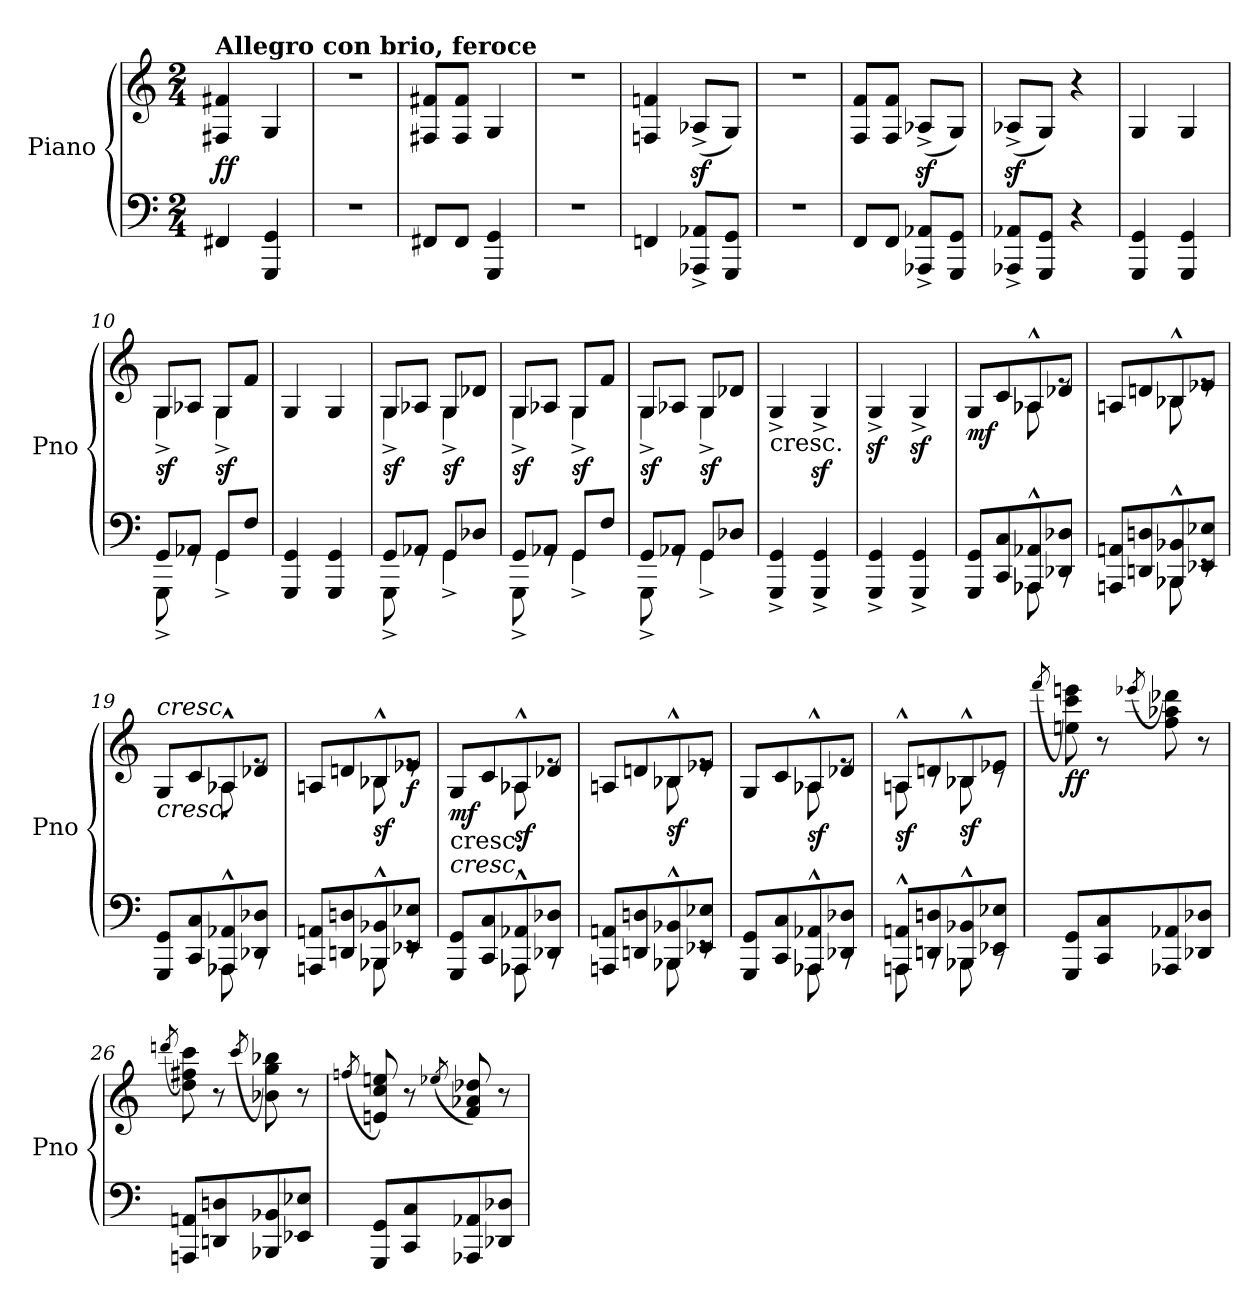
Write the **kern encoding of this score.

**kern	**kern	**dynam
*part1	*part1	*part1
*staff2	*staff1	*staff1/2
*I"Piano	*	*
*I'Pno	*	*
*clefF4	*clefG2	*
*k[]	*k[]	*
*M2/4	*M2/4	*
=1	=1	=1
!	!LO:TX:a:B:t=Allegro con brio, feroce	!
!	!	!LO:DY:b
4FF#X/	4F#X/ 4f#X/	ff
4GGG/ 4GG/	4G/	.
=2	=2	=2
2r	2r	.
=3	=3	=3
8FF#X/L	8F#X/ 8f#X/L	.
8FF#/J	8F#/ 8f#/J	.
4GGG/ 4GG/	4G/	.
=4	=4	=4
2r	2r	.
=5	=5	=5
4FFn/	4Fn/ 4fn/	.
8AAA-X/^ 8AA-X/^L	(8A-Xz<^/L	.
8GGG/ 8GG/J	8G/J)	.
=6	=6	=6
2r	2r	.
=7	=7	=7
8FF/L	8F/ 8f/L	.
8FF/J	8F/ 8f/J	.
8AAA-X/^ 8AA-X/^L	(8A-Xz<^/L	.
8GGG/ 8GG/J	8G/J)	.
!!LO:LB:g=z
=8	=8	=8
8AAA-X/^ 8AA-X/^L	(8A-Xz<^/L	.
8GGG/ 8GG/J	8G/J)	.
4r	4r	.
=9	=9	=9
4GGG/ 4GG/	4G/	.
4GGG/ 4GG/	4G/	.
=10	=10	=10
*^	*^	*
!	!	!	!	!LO:DY:b
8GG/L	8GGG^\	8G/L	4G^\	sf
8AA-X/J	8rGG	8A-X/J	.	.
!	!	!	!	!LO:DY:b
8GG/L	4GG^\	8G/L	4G^\	sf
8F/J	.	8f/J	.	.
*v	*v	*	*	*
*	*v	*v	*
=11	=11	=11
4GGG/ 4GG/	4G/	.
4GGG/ 4GG/	4G/	.
=12	=12	=12
*^	*^	*
!	!	!	!	!LO:DY:b
8GG/L	8GGG^\	8G/L	4G^\	sf
8AA-X/J	8rGG	8A-X/J	.	.
!	!	!	!	!LO:DY:b
8GG/L	4GG^\	8G/L	4G^\	sf
8D-X/J	.	8d-X/J	.	.
=13	=13	=13	=13	=13
!	!	!	!	!LO:DY:b
8GG/L	8GGG^\	8G/L	4G^\	sf
8AA-X/J	8rGG	8A-X/J	.	.
!	!	!	!	!LO:DY:b
8GG/L	4GG^\	8G/L	4G^\	sf
8F/J	.	8f/J	.	.
=14	=14	=14	=14	=14
!	!	!	!	!LO:DY:b
8GG/L	8GGG^\	8G/L	4G^\	sf
8AA-X/J	8rGG	8A-X/J	.	.
!	!	!	!	!LO:DY:b
8GG/L	4GG^\	8G/L	4G^\	sf
8D-X/J	.	8d-X/J	.	.
*v	*v	*	*	*
*	*v	*v	*
!!LO:LB:g=z
=15	=15	=15
!	!LO:TX:b:t=cresc.	!
4GGG/^ 4GG/^	4G^/	.
4GGG/^ 4GG/^	4Gz<^/	.
=16	=16	=16
4GGG/^ 4GG/^	4Gz<^/	.
4GGG/^ 4GG/^	4Gz<^/	.
=17	=17	=17
*^	*^	*
!	!	!	!	!LO:DY:b
8GGG/ 8GG/L	4ryy	8G/L	4ryy	mf
8CC/ 8C/	.	8c/	.	.
!	!	!	!	!LO:DY:b=2
!	!	!	!	!LO:DY:n=1:b
8AAA-X/^^ 8AA-X/^^	8AAA-\	8A-X^^/	8A-\	sf sf
8DD-X/ 8D-X/J	8rCC	8d-X/J	8re	.
=18	=18	=18	=18	=18
8AAAn/ 8AAn/L	4ryy	8An/L	4ryy	.
8DDn/ 8Dn/	.	8dn/	.	.
!	!	!	!	!LO:DY:b=2
!	!	!	!	!LO:DY:n=1:b
8BBB-X/^^ 8BB-X/^^	8BBB-\	8B-X^^/	8B-\	sf sf
8EE-X/ 8E-X/J	8rEE	8e-X/J	8re	.
=19	=19	=19	=19	=19
!	!	!LO:TX:a:i:t=cresc.	!	!
!	!	!	!	!LO:HP:b
8GGG/ 8GG/L	4ryy	8G/L	4ryy	<
8CC/ 8C/	.	8c/	.	.
!	!	!	!	!LO:DY:b=2
!	!	!	!	!LO:DY:n=1:b
8AAA-X/^^ 8AA-X/^^	8AAA-\	8A-X^^/	8A-\	sf sf
8DD-X/ 8D-X/J	8rCC	8d-X/J	8re	.
!!LO:LB:g=z	!!
=20	=20	=20	=20	=20
8AAAn/ 8AAn/L	4ryy	8An/L	4ryy	.
8DDn/ 8Dn/	.	8dn/	.	.
!	!	!	!	!LO:DY:b
8BBB-X/^^ 8BB-X/^^	8BBB-\	8B-X^^/	8B-\	sf
!	!	!	!	!LO:DY:n=1:b
8EE-X/ 8E-X/J	8rEE	8e-X/J	8re	[ f
=21	=21	=21	=21	=21
!	!	!LO:TX:b:t=cresc.	!	!
!	!	!	!	!LO:HP:b
!	!	!	!	!LO:DY:n=1:b
8GGG/ 8GG/L	4ryy	8G/L	4ryy	< mf
8CC/ 8C/	.	8c/	.	.
!	!	!	!	!LO:DY:n=2:b
8AAA-X/^^ 8AA-X/^^	8AAA-\	8A-X^^/	8A-\	sf
8DD-X/ 8D-X/J	8rCC	8d-X/J	8re	.
=22	=22	=22	=22	=22
8AAAn/ 8AAn/L	4ryy	8An/L	4ryy	.
8DDn/ 8Dn/	.	8dn/	.	.
!	!	!	!	!LO:DY:b
8BBB-X/^^ 8BB-X/^^	8BBB-\	8B-X^^/	8B-\	sf
8EE-X/ 8E-X/J	8rEE	8e-X/J	8re	.
=23	=23	=23	=23	=23
8GGG/ 8GG/L	4ryy	8G/L	4ryy	.
8CC/ 8C/	.	8c/	.	.
!	!	!	!	!LO:DY:b
8AAA-X/^^ 8AA-X/^^	8AAA-\	8A-X^^/	8A-\	sf
8DD-X/ 8D-X/J	8rCC	8d-X/J	8re	.
=24	=24	=24	=24	=24
!	!	!	!	!LO:DY:b
8AAAn/^^ 8AAn/^^L	8AAA\	8An^^/L	8A\	sf
8DDn/ 8Dn/	8rCC	8dn/	8rc	.
!	!	!	!	!LO:DY:b
8BBB-X/^^ 8BB-X/^^	8BBB-\	8B-X^^/	8B-\	sf
8EE-X/ 8E-X/J	8rCC	8e-X/J	8rc	.
*v	*v	*	*	*
*	*v	*v	*
.	.	[
!!LO:LB:g=z
=25	=25	=25
.	(>8qfff/	.
!	!	!LO:DY:b
8GGG/ 8GG/L	8een\ 8ccc\ 8eeen\)	ff
8CC/ 8C/	8r	.
.	(>8qeee-X/	.
8AAA-X/ 8AA-X/	8ff\ 8aa-X\ 8ddd-X\)	.
8DD-X/ 8D-X/J	8r	.
=26	=26	=26
.	(>8qdddn/	.
8AAAn/ 8AAn/L	8dd\ 8ff#X\ 8ccc\)	.
8DDn/ 8Dn/	8r	.
.	(>8qccc/	.
8BBB-X/ 8BB-X/	8b-X\ 8gg\ 8bb-X\)	.
8EE-X/ 8E-X/J	8r	.
=27	=27	=27
.	(>8qffn/	.
8GGG/ 8GG/L	8en/ 8cc/ 8een/)	.
8CC/ 8C/	8r	.
.	(>8qee-X/	.
8AAA-X/ 8AA-X/	8f/ 8a-X/ 8dd-X/)	.
8DD-X/ 8D-X/J	8r	.
=	=	=
*-	*-	*-
